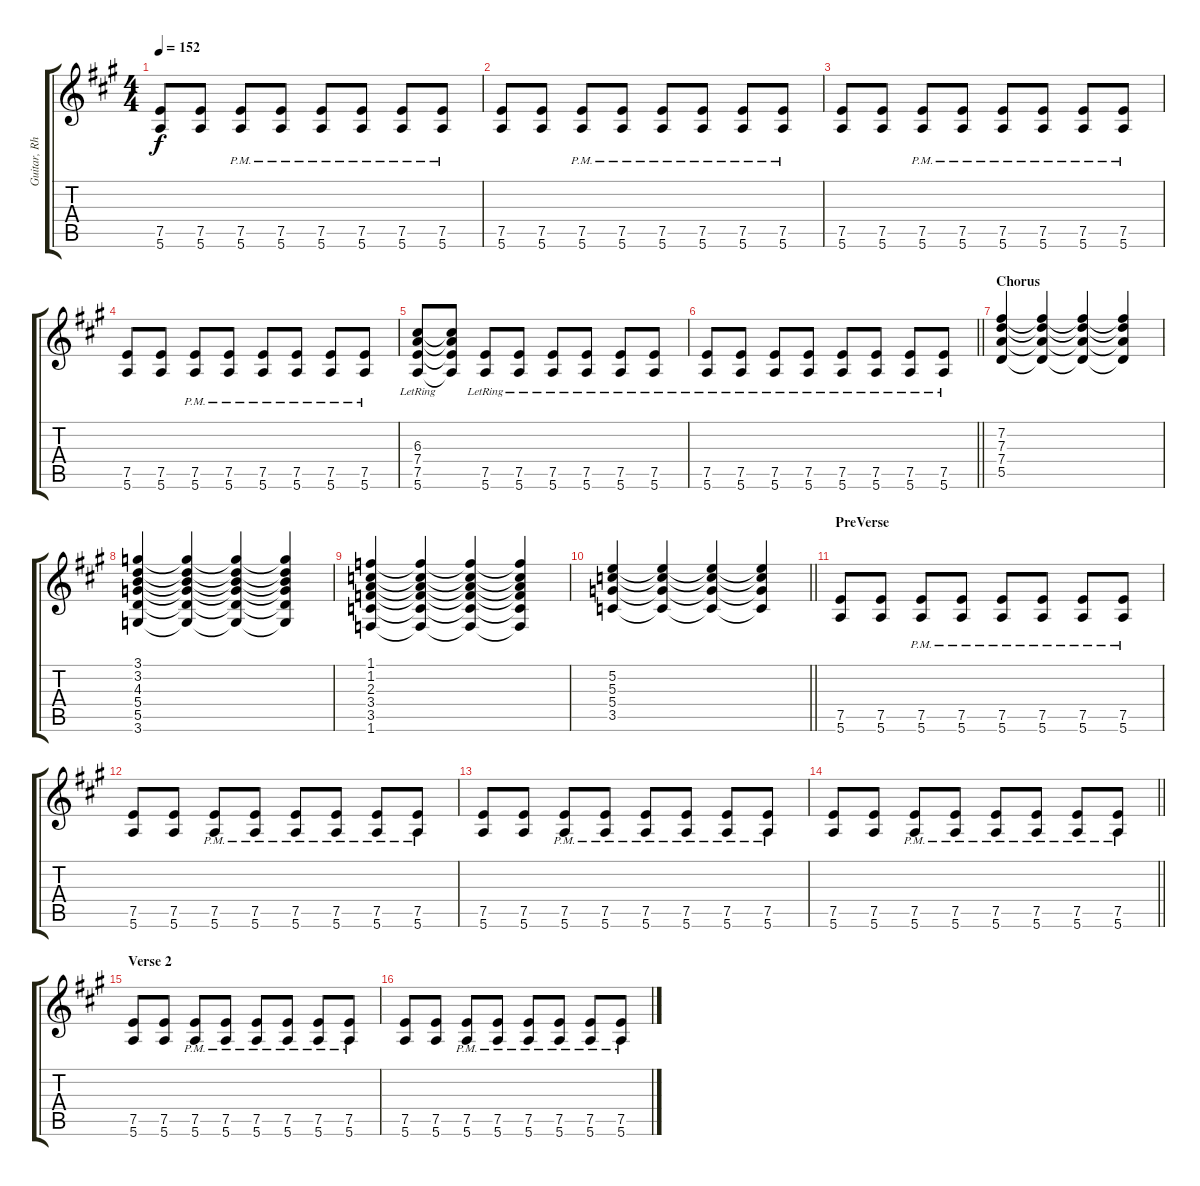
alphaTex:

\track ("Guitar, Rhythm" "Guitar, Rh") {instrument overdrivenguitar}
\staff {score tabs}
\tuning (E4 B3 G3 D3 A2 E2) {hide}
\ts (4 4)
\tempo 152
\clef g2
\ks a
(7.5 5.6).8{dy f} (7.5 5.6).8 (7.5{pm} 5.6{pm}).8 (7.5{pm} 5.6{pm}).8 (7.5{pm} 5.6{pm}).8 (7.5{pm} 5.6{pm}).8 (7.5{pm} 5.6{pm}).8 (7.5{pm} 5.6{pm}).8 |
(7.5 5.6).8 (7.5 5.6).8 (7.5{pm} 5.6{pm}).8 (7.5{pm} 5.6{pm}).8 (7.5{pm} 5.6{pm}).8 (7.5{pm} 5.6{pm}).8 (7.5{pm} 5.6{pm}).8 (7.5{pm} 5.6{pm}).8 |
(7.5 5.6).8 (7.5 5.6).8 (7.5{pm} 5.6{pm}).8 (7.5{pm} 5.6{pm}).8 (7.5{pm} 5.6{pm}).8 (7.5{pm} 5.6{pm}).8 (7.5{pm} 5.6{pm}).8 (7.5{pm} 5.6{pm}).8 |
(7.5 5.6).8 (7.5 5.6).8 (7.5{pm} 5.6{pm}).8 (7.5{pm} 5.6{pm}).8 (7.5{pm} 5.6{pm}).8 (7.5{pm} 5.6{pm}).8 (7.5{pm} 5.6{pm}).8 (7.5{pm} 5.6{pm}).8 |
(6.3{lr} 7.4{lr} 7.5{lr} 5.6{lr}).8 (6.3{t} 7.4{t} 7.5{t} 5.6{t}).8 (7.5{lr} 5.6{lr}).8 (7.5{lr} 5.6{lr}).8 (7.5{lr} 5.6{lr}).8 (7.5{lr} 5.6{lr}).8 (7.5{lr} 5.6{lr}).8 (7.5{lr} 5.6{lr}).8 |
\barLineRight lightlight
(7.5{lr} 5.6{lr}).8 (7.5{lr} 5.6{lr}).8 (7.5{lr} 5.6{lr}).8 (7.5{lr} 5.6{lr}).8 (7.5{lr} 5.6{lr}).8 (7.5{lr} 5.6{lr}).8 (7.5{lr} 5.6{lr}).8 (7.5{lr} 5.6{lr}).8 |
\section ("" "Chorus")
(7.2 7.3 7.4 5.5).4 (7.2{t} 7.3{t} 7.4{t} 5.5{t}).4 (7.2{t} 7.3{t} 7.4{t} 5.5{t}).4 (7.2{t} 7.3{t} 7.4{t} 5.5{t}).4 |
(3.1 3.2 4.3 5.4 5.5 3.6).4 (3.1{t} 3.2{t} 4.3{t} 5.4{t} 5.5{t} 3.6{t}).4 (3.1{t} 3.2{t} 4.3{t} 5.4{t} 5.5{t} 3.6{t}).4 (3.1{t} 3.2{t} 4.3{t} 5.4{t} 5.5{t} 3.6{t}).4 |
(1.1 1.2 2.3 3.4 3.5 1.6).4 (1.1{t} 1.2{t} 2.3{t} 3.4{t} 3.5{t} 1.6{t}).4 (1.1{t} 1.2{t} 2.3{t} 3.4{t} 3.5{t} 1.6{t}).4 (1.1{t} 1.2{t} 2.3{t} 3.4{t} 3.5{t} 1.6{t}).4 |
\barLineRight lightlight
(5.2 5.3 5.4 3.5).4 (5.2{t} 5.3{t} 5.4{t} 3.5{t}).4 (5.2{t} 5.3{t} 5.4{t} 3.5{t}).4 (5.2{t} 5.3{t} 5.4{t} 3.5{t}).4 |
\section ("" "PreVerse")
(7.5 5.6).8 (7.5 5.6).8 (7.5{pm} 5.6{pm}).8 (7.5{pm} 5.6{pm}).8 (7.5{pm} 5.6{pm}).8 (7.5{pm} 5.6{pm}).8 (7.5{pm} 5.6{pm}).8 (7.5{pm} 5.6{pm}).8 |
(7.5 5.6).8 (7.5 5.6).8 (7.5{pm} 5.6{pm}).8 (7.5{pm} 5.6{pm}).8 (7.5{pm} 5.6{pm}).8 (7.5{pm} 5.6{pm}).8 (7.5{pm} 5.6{pm}).8 (7.5{pm} 5.6{pm}).8 |
(7.5 5.6).8 (7.5 5.6).8 (7.5{pm} 5.6{pm}).8 (7.5{pm} 5.6{pm}).8 (7.5{pm} 5.6{pm}).8 (7.5{pm} 5.6{pm}).8 (7.5{pm} 5.6{pm}).8 (7.5{pm} 5.6{pm}).8 |
\barLineRight lightlight
(7.5 5.6).8 (7.5 5.6).8 (7.5{pm} 5.6{pm}).8 (7.5{pm} 5.6{pm}).8 (7.5{pm} 5.6{pm}).8 (7.5{pm} 5.6{pm}).8 (7.5{pm} 5.6{pm}).8 (7.5{pm} 5.6{pm}).8 |
\section ("" "Verse 2")
(7.5 5.6).8 (7.5 5.6).8 (7.5{pm} 5.6{pm}).8 (7.5{pm} 5.6{pm}).8 (7.5{pm} 5.6{pm}).8 (7.5{pm} 5.6{pm}).8 (7.5{pm} 5.6{pm}).8 (7.5{pm} 5.6{pm}).8 |
(7.5 5.6).8 (7.5 5.6).8 (7.5{pm} 5.6{pm}).8 (7.5{pm} 5.6{pm}).8 (7.5{pm} 5.6{pm}).8 (7.5{pm} 5.6{pm}).8 (7.5{pm} 5.6{pm}).8 (7.5{pm} 5.6{pm}).8
